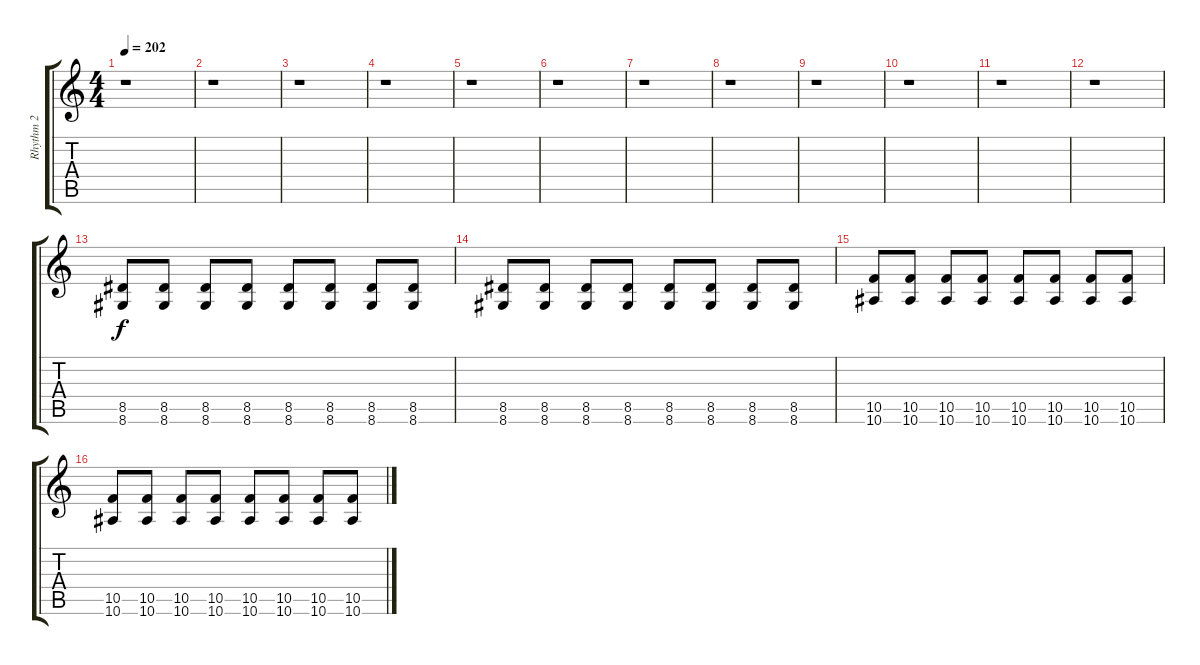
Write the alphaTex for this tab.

\track ("Rhythm 2" "Rhythm 2") {instrument distortionguitar}
\staff {score tabs}
\tuning (D4 A3 F3 C3 G2 C2) {hide}
\ts (4 4)
\tempo 202
\clef g2
\ks c
r.1{dy f} |
r.1 |
r.1 |
r.1 |
r.1 |
r.1 |
r.1 |
r.1 |
r.1 |
r.1 |
r.1 |
r.1 |
(8.5 8.6).8 (8.5 8.6).8 (8.5 8.6).8 (8.5 8.6).8 (8.5 8.6).8 (8.5 8.6).8 (8.5 8.6).8 (8.5 8.6).8 |
(8.5 8.6).8 (8.5 8.6).8 (8.5 8.6).8 (8.5 8.6).8 (8.5 8.6).8 (8.5 8.6).8 (8.5 8.6).8 (8.5 8.6).8 |
(10.5 10.6).8 (10.5 10.6).8 (10.5 10.6).8 (10.5 10.6).8 (10.5 10.6).8 (10.5 10.6).8 (10.5 10.6).8 (10.5 10.6).8 |
(10.5 10.6).8 (10.5 10.6).8 (10.5 10.6).8 (10.5 10.6).8 (10.5 10.6).8 (10.5 10.6).8 (10.5 10.6).8 (10.5 10.6).8
